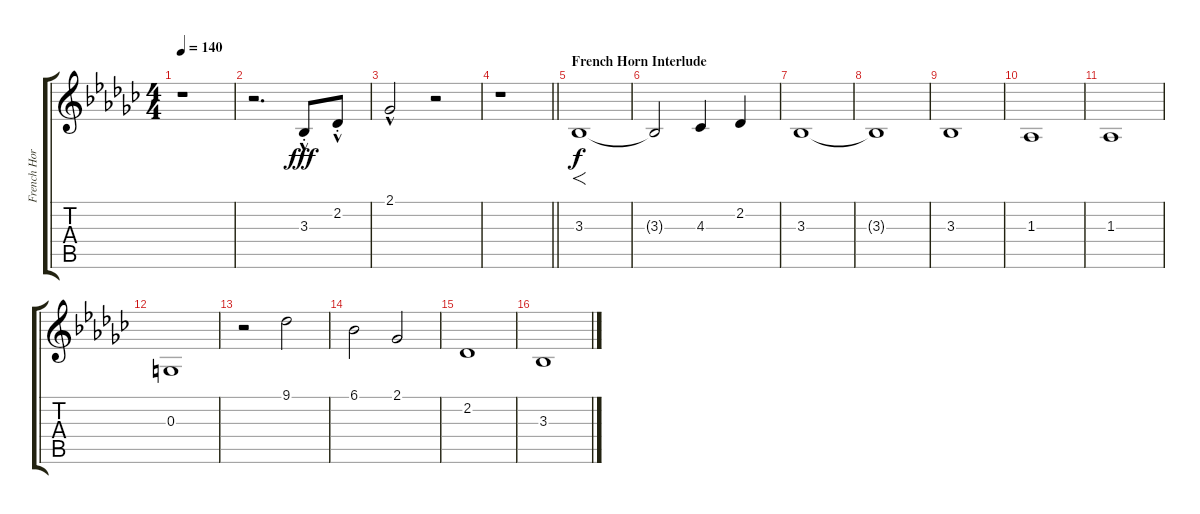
\track ("French Horn" "French Hor") {instrument frenchhorn}
\staff {score tabs}
\tuning (E4 B3 G3 D3 A2 E2) {hide}
\ts (4 4)
\tempo 140
\clef g2
\ks ebminor
r.1{dy fff} |
r.2{d} 3.3{hac st}.8 2.2{hac st}.8 |
2.1{hac}.2 r.2 |
\barLineRight lightlight
r.1 |
\section ("" "French Horn Interlude")
3.3.1{f dy f} |
3.3{t}.2 4.3.4 2.2.4 |
3.3.1 |
3.3{t}.1 |
3.3.1 |
1.3.1 |
1.3.1 |
0.3.1 |
r.2 9.1.2 |
6.1.2 2.1.2 |
2.2.1 |
3.3.1
